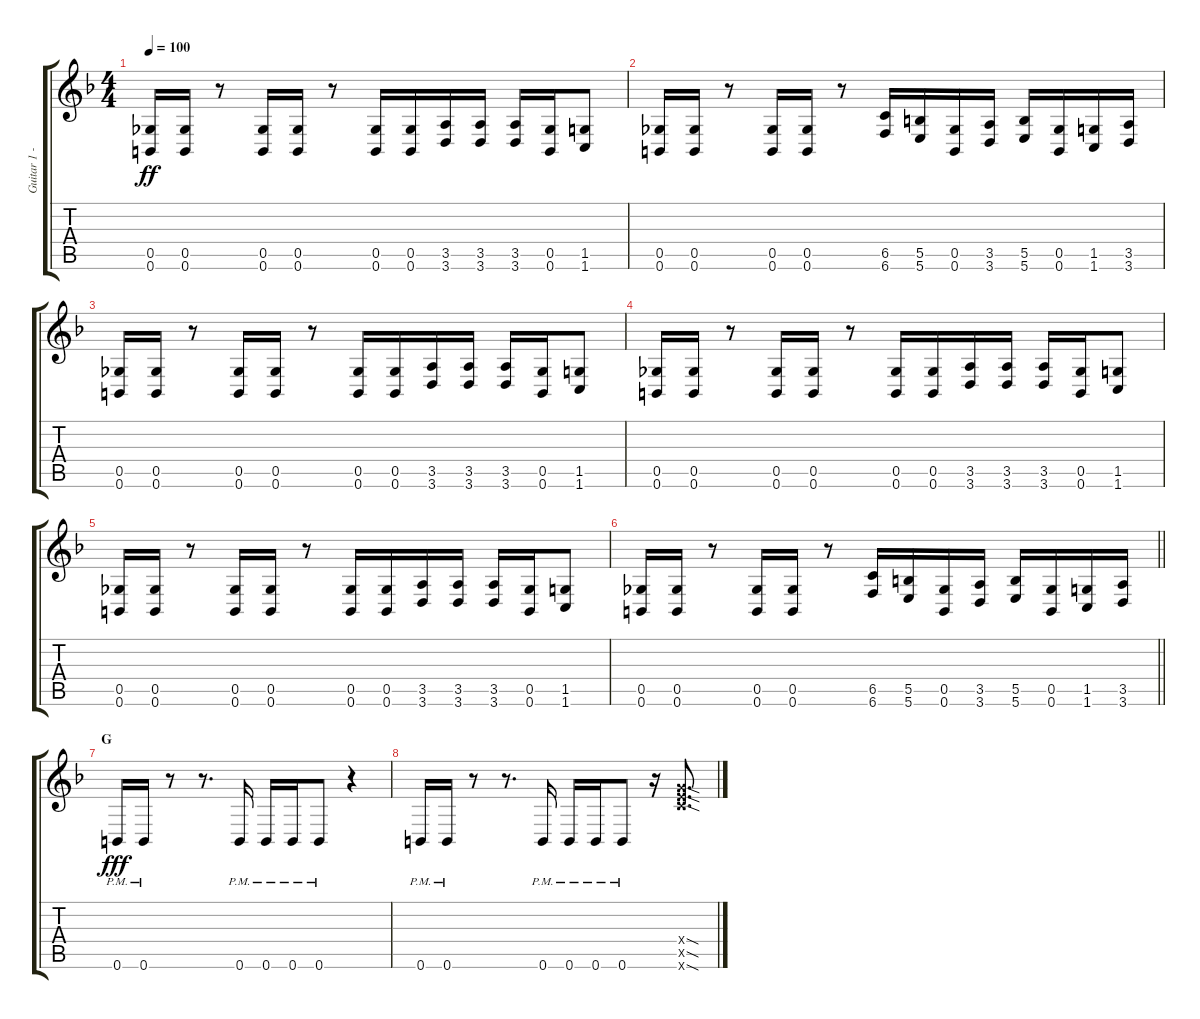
\track ("Guitar 1 - Uruha" "Guitar 1 -") {instrument distortionguitar}
\staff {score tabs}
\tuning (Db4 Ab3 E3 B2 Gb2 B1) {hide}
\ts (4 4)
\tempo 100
\clef g2
\ks f
(0.5 0.6).16{dy ff} (0.5 0.6).16 r.8 (0.5 0.6).16 (0.5 0.6).16 r.8 (0.5 0.6).16 (0.5 0.6).16 (3.5 3.6).16 (3.5 3.6).16 (3.5 3.6).16 (0.5 0.6).16 (1.5 1.6).8 |
(0.5 0.6).16 (0.5 0.6).16 r.8 (0.5 0.6).16 (0.5 0.6).16 r.8 (6.5 6.6).16 (5.5 5.6).16 (0.5 0.6).16 (3.5 3.6).16 (5.5 5.6).16 (0.5 0.6).16 (1.5 1.6).16 (3.5 3.6).16 |
(0.5 0.6).16 (0.5 0.6).16 r.8 (0.5 0.6).16 (0.5 0.6).16 r.8 (0.5 0.6).16 (0.5 0.6).16 (3.5 3.6).16 (3.5 3.6).16 (3.5 3.6).16 (0.5 0.6).16 (1.5 1.6).8 |
(0.5 0.6).16 (0.5 0.6).16 r.8 (0.5 0.6).16 (0.5 0.6).16 r.8 (0.5 0.6).16 (0.5 0.6).16 (3.5 3.6).16 (3.5 3.6).16 (3.5 3.6).16 (0.5 0.6).16 (1.5 1.6).8 |
(0.5 0.6).16 (0.5 0.6).16 r.8 (0.5 0.6).16 (0.5 0.6).16 r.8 (0.5 0.6).16 (0.5 0.6).16 (3.5 3.6).16 (3.5 3.6).16 (3.5 3.6).16 (0.5 0.6).16 (1.5 1.6).8 |
\barLineRight lightlight
(0.5 0.6).16 (0.5 0.6).16 r.8 (0.5 0.6).16 (0.5 0.6).16 r.8 (6.5 6.6).16 (5.5 5.6).16 (0.5 0.6).16 (3.5 3.6).16 (5.5 5.6).16 (0.5 0.6).16 (1.5 1.6).16 (3.5 3.6).16 |
\section ("" "G")
0.6{pm}.16{dy fff volume 10} 0.6{pm}.16 r.8 r.8{d} 0.6{pm}.16 0.6{pm}.16 0.6{pm}.16 0.6{pm}.8 r.4 |
0.6{pm}.16 0.6{pm}.16 r.8 r.8{d} 0.6{pm}.16 0.6{pm}.16 0.6{pm}.16 0.6{pm}.8 r.16 (8.4{sod x} 10.5{sod x} 13.6{sod x}).8{d}
